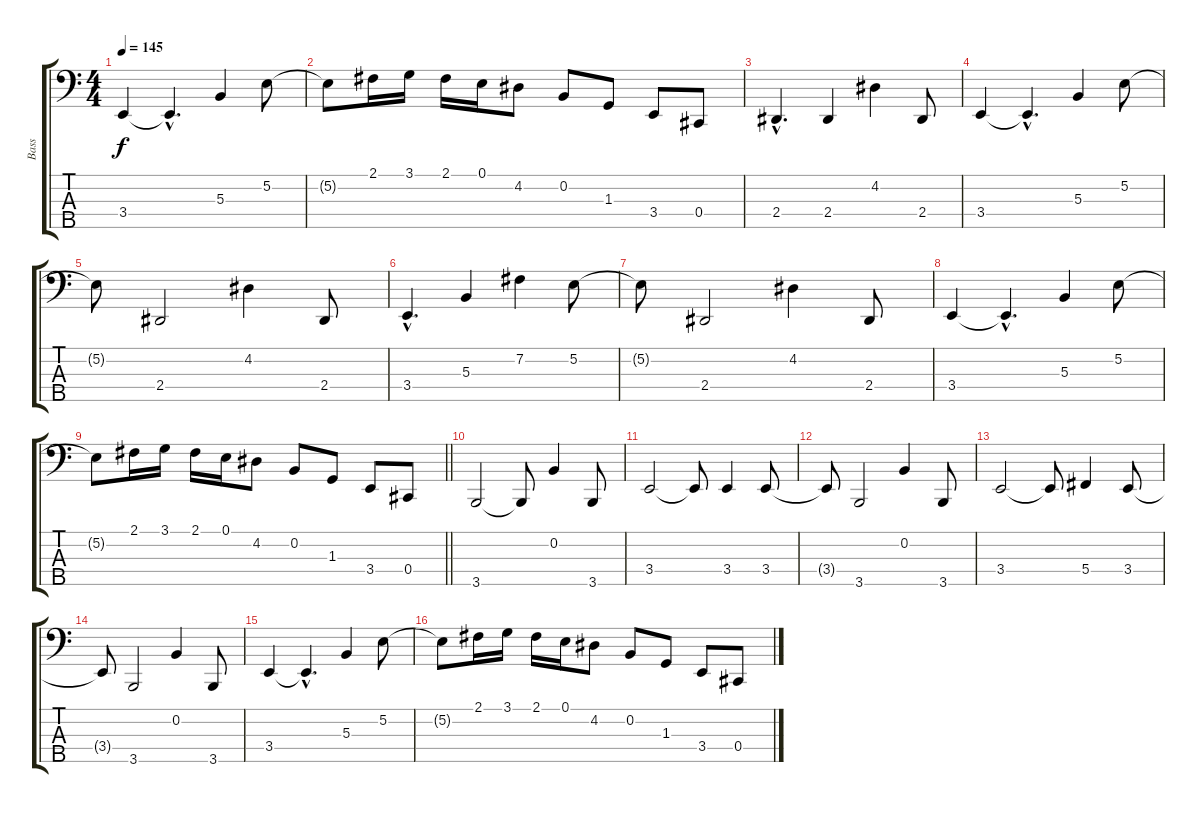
\track ("Bass" "Bass") {instrument electricbassfinger}
\staff {score tabs}
\tuning (E2 B1 Gb1 Db1 Ab0) {hide}
\ts (4 4)
\tempo 145
\clef f4
\ks c
3.4.4{dy f} 3.4{hac t}.4{d} 5.3.4 5.2.8 |
5.2{t}.8 2.1.16 3.1.16 2.1.16 0.1.16 4.2.8 0.2.8 1.3.8 3.4.8 0.4.8 |
2.4{hac}.4{d} 2.4.4 4.2.4 2.4.8 |
3.4.4 3.4{hac t}.4{d} 5.3.4 5.2.8 |
5.2{t}.8 2.4.2 4.2.4 2.4.8 |
3.4{hac}.4{d} 5.3.4 7.2.4 5.2.8 |
5.2{t}.8 2.4.2 4.2.4 2.4.8 |
3.4.4 3.4{hac t}.4{d} 5.3.4 5.2.8 |
\barLineRight lightlight
5.2{t}.8 2.1.16 3.1.16 2.1.16 0.1.16 4.2.8 0.2.8 1.3.8 3.4.8 0.4.8 |
3.5.2 3.5{t}.8 0.2.4 3.5.8 |
3.4.2 3.4{t}.8 3.4.4 3.4.8 |
3.4{t}.8 3.5.2 0.2.4 3.5.8 |
3.4.2 3.4{t}.8 5.4.4 3.4.8 |
3.4{t}.8 3.5.2 0.2.4 3.5.8 |
3.4.4 3.4{hac t}.4{d} 5.3.4 5.2.8 |
5.2{t}.8 2.1.16 3.1.16 2.1.16 0.1.16 4.2.8 0.2.8 1.3.8 3.4.8 0.4.8
